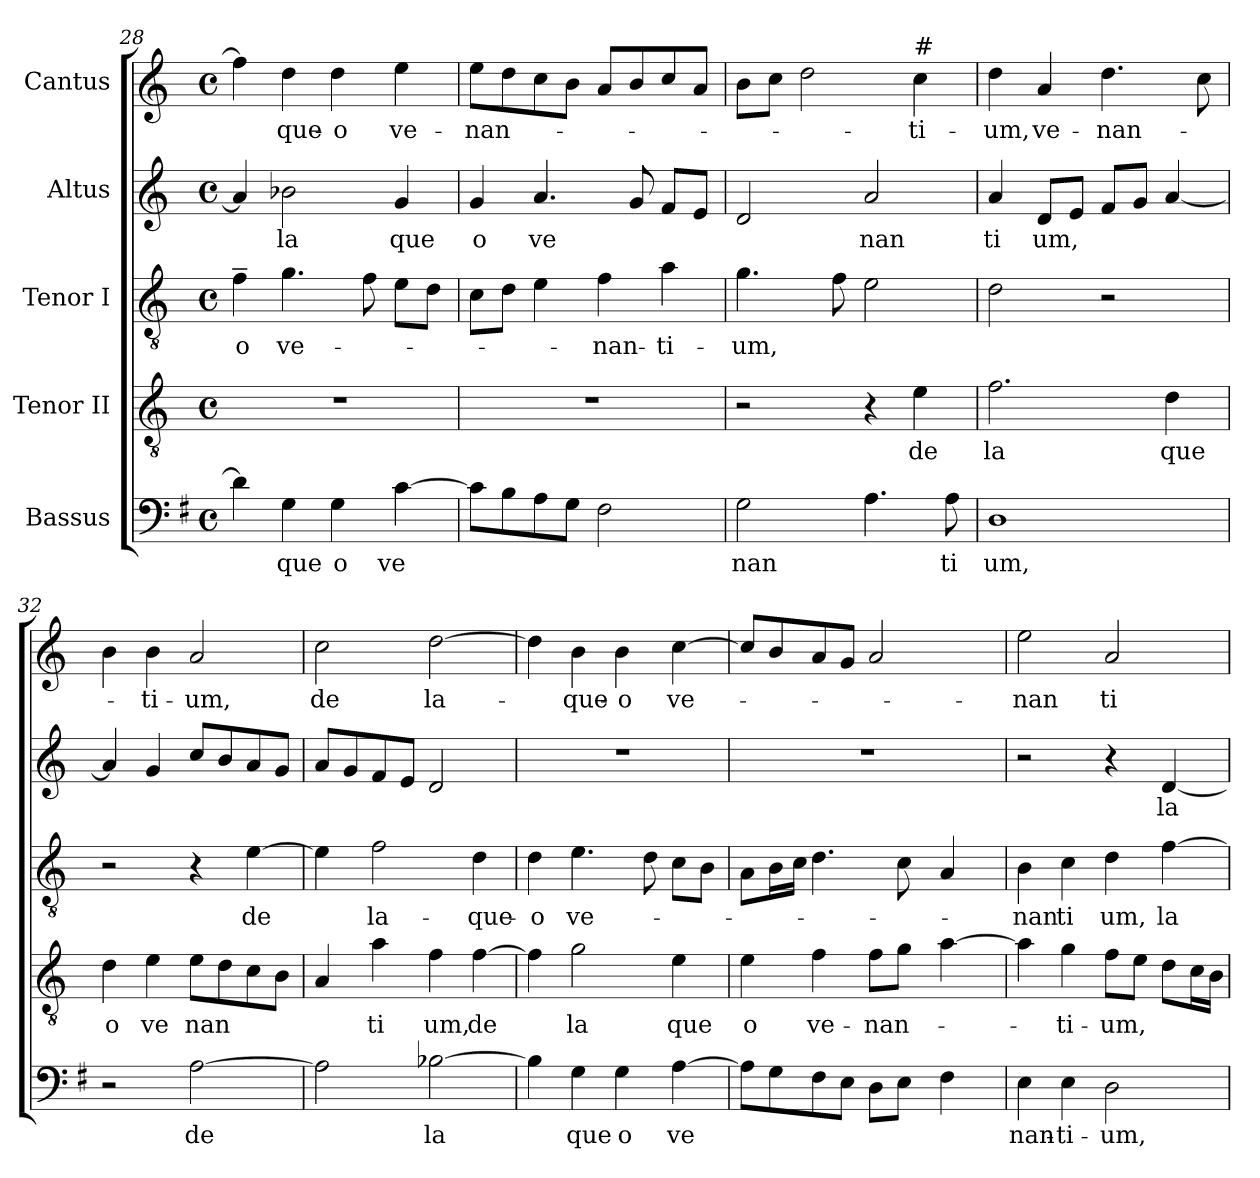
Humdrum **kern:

**kern	**text	**kern	**text	**kern	**text	**kern	**text	**kern	**text
*part5	*part5	*part4	*part4	*part3	*part3	*part2	*part2	*part1	*part1
*staff5	*staff5	*staff4	*staff4	*staff3	*staff3	*staff2	*staff2	*staff1	*staff1
*I"Bassus	*	*I"Tenor II	*	*I"Tenor I	*	*I"Altus	*	*I"Cantus	*
!!LO:LB:g=z
*clefF4	*	*clefGv2	*	*clefGv2	*	*clefG2	*	*clefG2	*
*ITrd-3c-5	*	*	*	*	*	*	*	*	*
*k[]	*	*	*	*	*	*k[]	*	*	*
*C:	*	*	*	*	*	*C:	*	*	*
*M4/4	*	*M4/4	*	*M4/4	*	*M4/4	*	*M4/4	*
*met(c)	*	*met(c)	*	*met(c)	*	*met(c)	*	*met(c)	*
=28	=28	=28	=28	=28	=28	=28	=28	=28	=28
!	!	!	!	!	!LO:LY:b:cj	!	!	!	!
4g\]	.	1r	.	4f~>\	o	4a/]	.	4ff\]	.
!	!LO:LY:b:cj	!	!	!	!LO:LY:b:cj	!	!LO:LY:b:cj	!	!LO:LY:b:cj
4c\	-que	.	.	4.g\	ve-	2b-X\	la	4dd\	-que-
!	!LO:LY:b:cj	!	!	!	!	!	!	!	!LO:LY:b:cj
4c\	o	.	.	.	.	.	.	4dd\	-o
.	.	.	.	8f\	.	.	.	.	.
!	!LO:LY:b:cj	!	!	!	!	!	!LO:LY:b:cj	!	!LO:LY:b:cj
[>4f\	ve	.	.	8e\L	.	4g/	que	4ee\	ve-
.	.	.	.	8d\J	.	.	.	.	.
=29	=29	=29	=29	=29	=29	=29	=29	=29	=29
!	!	!	!	!	!	!	!LO:LY:b:cj	!	!LO:LY:b
8f\L]	.	1r	.	8c\L	.	4g/	o	8ee\L	-nan-
8e\	.	.	.	8d\J	.	.	.	8dd\	.
!	!	!	!	!	!	!	!LO:LY:b:cj	!	!
8d\	.	.	.	4e\	.	4.a/	ve	8cc\	.
8c\J	.	.	.	.	.	.	.	8b\J	.
!	!	!	!	!	!LO:LY:b:cj	!	!	!	!
2B\	.	.	.	4f\	-nan-	.	.	8a/L	.
.	.	.	.	.	.	8g/	.	8b/	.
!	!	!	!	!	!LO:LY:b:cj	!	!	!	!
.	.	.	.	4a\	-ti-	8f/L	.	8cc/	.
.	.	.	.	.	.	8e/J	.	8a/J	.
=30	=30	=30	=30	=30	=30	=30	=30	=30	=30
!	!LO:LY:b	!	!	!	!LO:LY:b	!	!	!	!
2c\	nan	2r	.	4.g\	-um,	2d/	.	8b\L	.
.	.	.	.	.	.	.	.	8cc\J	.
.	.	.	.	.	.	.	.	2dd\	.
.	.	.	.	8f\	.	.	.	.	.
!	!	!	!	!	!	!	!LO:LY:b:cj	!	!
4.d\	.	4r	.	2e\	.	2a/	nan	.	.
!	!	!	!	!	!	!	!	!LO:TX:a:t=#	!
!	!	!	!LO:LY:b:cj	!	!	!	!	!	!LO:LY:b:cj
.	.	4e\	de	.	.	.	.	4cc\	-ti-
!	!LO:LY:b:cj	!	!	!	!	!	!	!	!
8d\	ti	.	.	.	.	.	.	.	.
=31	=31	=31	=31	=31	=31	=31	=31	=31	=31
!	!LO:LY:b:cj	!	!LO:LY:b:cj	!	!	!	!LO:LY:b:cj	!	!LO:LY:b:cj
1G	um,	2.f\	la	2d\	.	4a/	ti	4dd\	-um,
!	!	!	!	!	!	!	!LO:LY:b	!	!LO:LY:b:cj
.	.	.	.	.	.	8d/L	um,	4a/	ve-
.	.	.	.	.	.	8e/J	.	.	.
!	!	!	!	!	!	!	!	!	!LO:LY:b
.	.	.	.	2r	.	8f/L	.	4.dd\	-nan-
.	.	.	.	.	.	8g/J	.	.	.
!	!	!	!LO:LY:b:cj	!	!	!	!	!	!
.	.	4d\	que	.	.	[<4a/	.	.	.
.	.	.	.	.	.	.	.	8cc\	.
=32	=32	=32	=32	=32	=32	=32	=32	=32	=32
!	!	!	!LO:LY:b:cj	!	!	!	!	!	!
2r	.	4d\	o	2r	.	4a/]	.	4b\	.
!	!	!	!LO:LY:b:cj	!	!	!	!	!	!LO:LY:b:cj
.	.	4e\	ve	.	.	4g/	.	4b\	-ti-
!	!LO:LY:b:cj	!	!LO:LY:b	!	!	!	!	!	!LO:LY:b:cj
[>2d\	de	8e\L	nan	4r	.	8cc/L	.	2a/	-um,
.	.	8d\	.	.	.	8b/	.	.	.
!	!	!	!	!	!LO:LY:b:cj	!	!	!	!
.	.	8c\	.	[>4e\	de	8a/	.	.	.
.	.	8B\J	.	.	.	8g/J	.	.	.
=33	=33	=33	=33	=33	=33	=33	=33	=33	=33
!	!	!	!	!	!	!	!	!	!LO:LY:b:cj
2d\]	.	4A/	.	4e\]	.	8a/L	.	2cc\	de
.	.	.	.	.	.	8g/	.	.	.
!	!	!	!LO:LY:b:cj	!	!LO:LY:b:cj	!	!	!	!
.	.	4a\	ti	2f\	la-	8f/	.	.	.
.	.	.	.	.	.	8e/J	.	.	.
!	!LO:LY:b:cj	!	!LO:LY:b:cj	!	!	!	!	!	!LO:LY:b:cj
[>2e-X\	la	4f\	um,	.	.	2d/	.	[>2dd\	la-
!	!	!	!LO:LY:b:cj	!	!LO:LY:b:cj	!	!	!	!
.	.	[>4f\	de	4d\	-que-	.	.	.	.
=34	=34	=34	=34	=34	=34	=34	=34	=34	=34
!	!	!	!	!	!LO:LY:b:cj	!	!	!	!
4e-\]	.	4f\]	.	4d\	-o	1r	.	4dd\]	.
!	!LO:LY:b:cj	!	!LO:LY:b:cj	!	!LO:LY:b:cj	!	!	!	!LO:LY:b:cj
4c\	que	2g\	la	4.e\	ve-	.	.	4b\	-que-
!	!LO:LY:b:cj	!	!	!	!	!	!	!	!LO:LY:b:cj
4c\	o	.	.	.	.	.	.	4b\	-o
.	.	.	.	8d\	.	.	.	.	.
!	!LO:LY:b:cj	!	!LO:LY:b:cj	!	!	!	!	!	!LO:LY:b:cj
[>4d\	ve	4e\	que	8c\L	.	.	.	[<4cc\	ve-
.	.	.	.	8B\J	.	.	.	.	.
!!LO:LB:g=z
=35	=35	=35	=35	=35	=35	=35	=35	=35	=35
!	!	!	!LO:LY:b:cj	!	!	!	!	!	!
*	*	*	*	*^	*	*	*	*^	*
8d\L]	.	4e\	o	8A\L	8ryy	.	1r	.	8cc/L]	8.ryy	.
8c\	.	.	.	16B\	64ryy	.	.	.	8b/	.	.
.	.	.	.	.	2ryy	.	.	.	.	.	.
.	.	.	.	16c\J	.	.	.	.	.	2ryy	.
!	!	!	!LO:LY:b:cj	!	!	!	!	!	!	!	!
8B\	.	4f\	ve-	4.d\	.	.	.	.	8a/	.	.
8A\J	.	.	.	.	.	.	.	.	8g/J	.	.
!	!	!	!LO:LY:b	!	!	!	!	!	!	!	!
8G\L	.	8f\L	-nan-	.	.	.	.	.	2a/	.	.
8A\J	.	8g\J	.	8c\	.	.	.	.	.	.	.
.	.	.	.	.	4ryy	.	.	.	.	.	.
.	.	.	.	.	.	.	.	.	.	4ryy	.
4B\	.	[>4a\	.	4A/	.	.	.	.	.	.	.
.	.	.	.	.	16..ryy	.	.	.	.	.	.
.	.	.	.	.	.	.	.	.	.	16ryy	.
=36	=36	=36	=36	=36	=36	=36	=36	=36	=36	=36	=36
!	!LO:LY:b:cj	!	!	!	!	!LO:LY:b:cj	!	!	!	!	!LO:LY:b:cj
*	*	*	*	*v	*v	*	*	*	*v	*v	*
4A\	nan-	4a\]	.	4B\	-nan	2r	.	2ee\	-nan
!	!LO:LY:b:cj	!	!LO:LY:b:cj	!	!LO:LY:b:cj	!	!	!	!
4A\	-ti-	4g\	-ti-	4c\	ti	.	.	.	.
!	!LO:LY:b:cj	!	!LO:LY:b	!	!LO:LY:b:cj	!	!	!	!LO:LY:b:cj
2G\	-um,	8f\L	-um,	4d\	um,	4r	.	2a/	ti
.	.	8e\J	.	.	.	.	.	.	.
!	!	!	!	!	!LO:LY:b:cj	!	!LO:LY:b:cj	!	!
.	.	8d\L	.	[>4f\	la	[<4d/	la	.	.
.	.	16c\	.	.	.	.	.	.	.
.	.	16B\J	.	.	.	.	.	.	.
=	=	=	=	=	=	=	=	=	=
*-	*-	*-	*-	*-	*-	*-	*-	*-	*-
